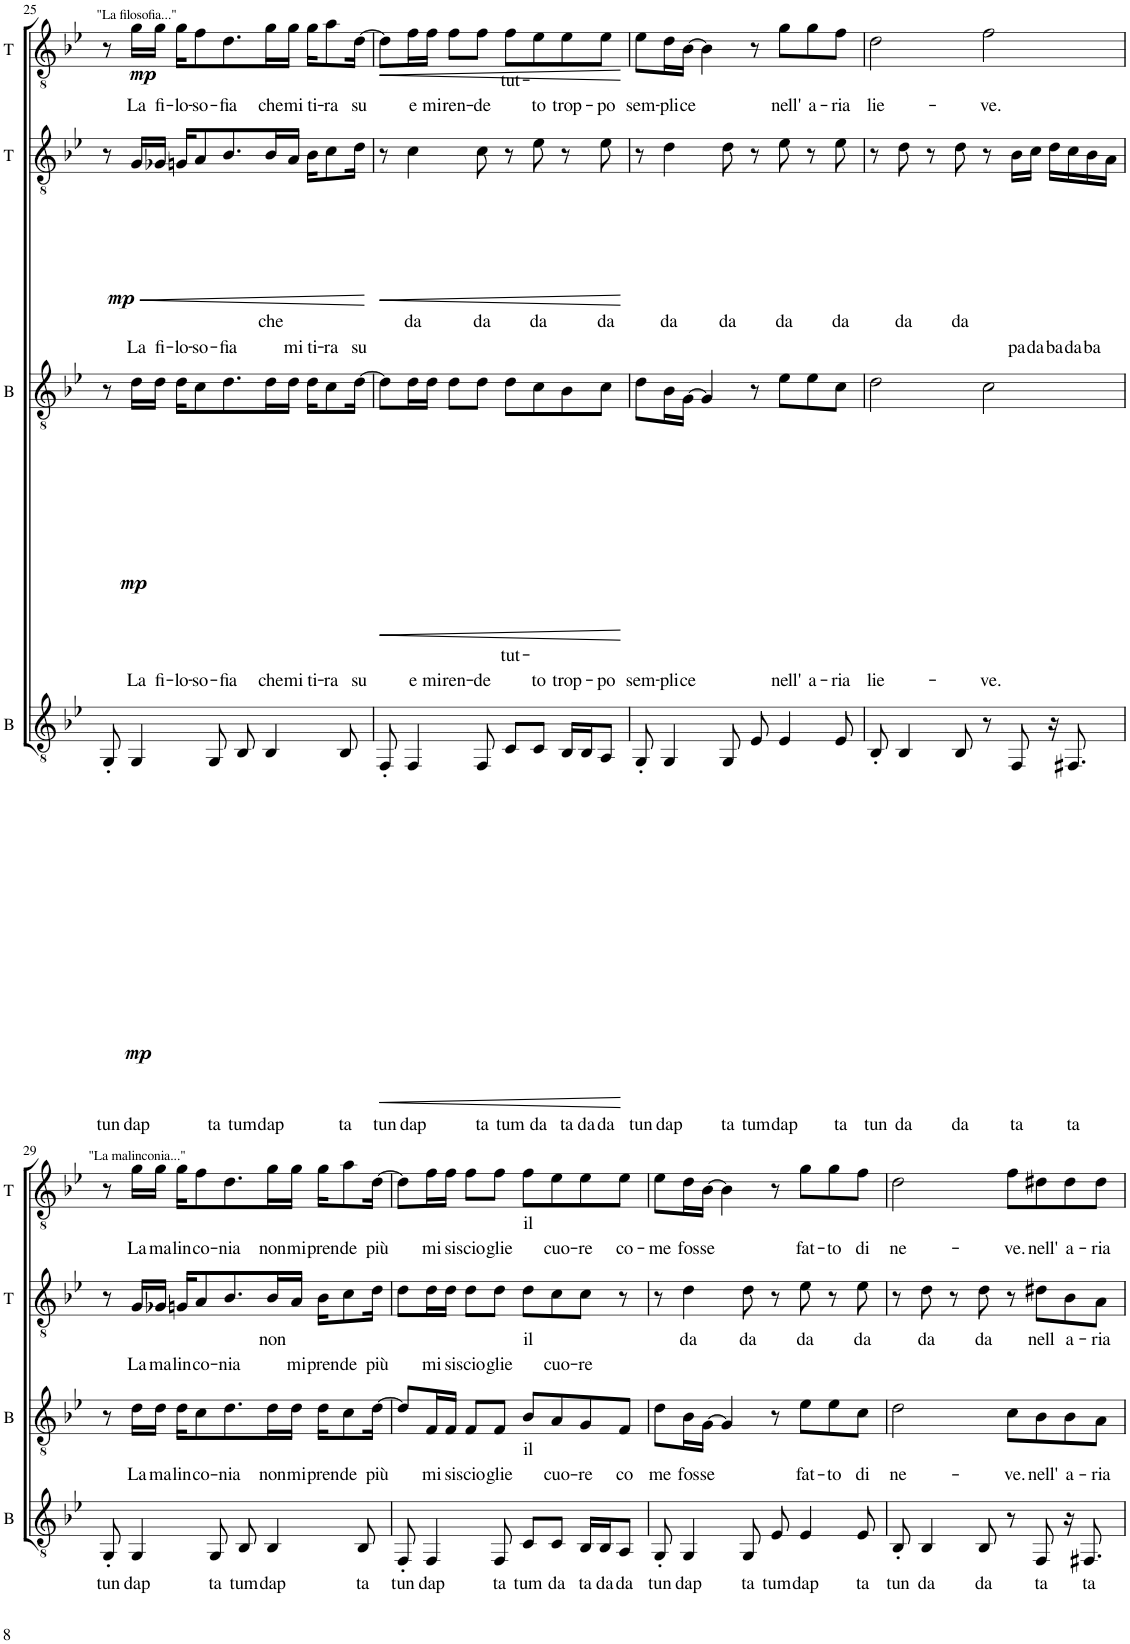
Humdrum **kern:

**kern	**text	**dynam	**kern	**text	**dynam	**kern	**text	**dynam	**kern	**text	**dynam
*part4	*part4	*part4	*part3	*part3	*part3	*part2	*part2	*part2	*part1	*part1	*part1
*staff4	*staff4	*staff4	*staff3	*staff3	*staff3	*staff2	*staff2	*staff2	*staff1	*staff1	*staff1
*I"B	*	*	*I"B	*	*	*I"T	*	*	*I"T	*	*
*I'B	*	*	*I'B	*	*	*I'T	*	*	*I'T	*	*
!!LO:PB:g=z
*clefGv2	*	*	*clefGv2	*	*	*clefGv2	*	*	*clefGv2	*	*
*k[b-e-]	*	*	*k[b-e-]	*	*	*k[b-e-]	*	*	*k[b-e-]	*	*
*M4/4	*	*	*M4/4	*	*	*M4/4	*	*	*M4/4	*	*
=25	=25	=25	=25	=25	=25	=25	=25	=25	=25	=25	=25
!	!LO:LY:b	!LO:DY:b	!	!	!LO:DY:b	!	!	!LO:HP:b	!	!	!
!	!	!	!	!	!	!	!	!LO:DY:n=1:b	!	!	!LO:DY:b
8GG'/	tun	mp	8r	.	mp	8r	.	< mp	8r	.	mp
!	!LO:LY:b	!	!	!LO:LY:b	!	!	!LO:LY:b	!	!	!LO:LY:b	!
4GG/	dap	.	16d\LL	La	.	16G/LL	La	.	16g\LL	La	.
!	!	!	!	!LO:LY:b	!	!	!LO:LY:b	!	!	!LO:LY:b	!
.	.	.	16d\JJ	fi-	.	16G-X/JJ	fi-	.	16g\JJ	fi-	.
!	!	!	!	!LO:LY:b	!	!	!LO:LY:b	!	!	!LO:LY:b	!
.	.	.	16d\KL	-lo-	.	16Gn/KL	-lo-	.	16g\KL	-lo-	.
!	!	!	!	!LO:LY:b	!	!	!LO:LY:b	!	!	!LO:LY:b	!
.	.	.	8c\	-so-	.	8A/	-so-	.	8f\	-so-	.
!	!LO:LY:b	!	!	!	!	!	!	!	!	!	!
8GG/	ta	.	.	.	.	.	.	.	.	.	.
!	!	!	!	!LO:LY:b	!	!	!LO:LY:b	!	!	!LO:LY:b	!
.	.	.	8.d\	-fia	.	8.B-/	-fia	.	8.d\	-fia	.
!	!LO:LY:b	!	!	!	!	!	!	!	!	!	!
8BB-/	tum	.	.	.	.	.	.	.	.	.	.
!	!LO:LY:b	!	!	!LO:LY:b	!	!	!LO:LY:b	!	!	!LO:LY:b	!
4BB-/	dap	.	16d\L	che	.	16B-/L	che	.	16g\L	che	.
!	!	!	!	!LO:LY:b	!	!	!LO:LY:b	!	!	!LO:LY:b	!
.	.	.	16d\JJ	mi	.	16A/JJ	mi	.	16g\JJ	mi	.
!	!	!	!	!LO:LY:b	!	!	!LO:LY:b	!	!	!LO:LY:b	!
.	.	.	16d\KL	ti-	.	16B-\KL	ti-	.	16g\KL	ti-	.
!	!	!	!	!LO:LY:b	!	!	!LO:LY:b	!	!	!LO:LY:b	!
.	.	.	8c\	-ra	.	8c\	-ra	.	8a\	-ra	.
!	!LO:LY:b	!	!	!	!	!	!	!	!	!	!
8BB-/	ta	.	.	.	.	.	.	.	.	.	.
!	!	!	!	!LO:LY:b	!	!	!LO:LY:b	!	!	!LO:LY:b	!
.	.	.	[16d\Jk	su	.	16d\Jk	su	.	[16d\Jk	su	.
.	.	.	.	.	.	.	.	[	.	.	.
=26	=26	=26	=26	=26	=26	=26	=26	=26	=26	=26	=26
!	!LO:LY:b	!LO:HP:b	!	!	!LO:HP:b	!	!	!LO:HP:b	!	!	!LO:HP:b
8FF'/	tun	<	8d\L]	.	<	8r	.	<	8d\L]	.	<
!	!LO:LY:b	!	!	!LO:LY:b	!	!	!LO:LY:b	!	!	!LO:LY:b	!
4FF/	dap	.	16d\L	e	.	4c\	da	.	16f\L	e	.
!	!	!	!	!LO:LY:b	!	!	!	!	!	!LO:LY:b	!
.	.	.	16d\JJ	mi	.	.	.	.	16f\JJ	mi	.
!	!	!	!	!LO:LY:b	!	!	!	!	!	!LO:LY:b	!
.	.	.	8d\L	ren-	.	.	.	.	8f\L	ren-	.
!	!LO:LY:b	!	!	!LO:LY:b	!	!	!LO:LY:b	!	!	!LO:LY:b	!
8FF/	ta	.	8d\J	-de	.	8c\	da	.	8f\J	-de	.
!	!LO:LY:b	!	!	!LO:LY:b	!	!	!	!	!	!LO:LY:b	!
8C/L	tum	.	8d\L	tut-	.	8r	.	.	8f\L	tut-	.
!	!LO:LY:b	!	!	!LO:LY:b	!	!	!LO:LY:b	!	!	!LO:LY:b	!
8C/J	da	.	8c\	-to	.	8e-\	da	.	8e-\	-to	.
!	!LO:LY:b	!	!	!LO:LY:b	!	!	!	!	!	!LO:LY:b	!
16BB-/LL	ta	.	8B-\	trop-	.	8r	.	.	8e-\	trop-	.
!	!LO:LY:b	!	!	!	!	!	!	!	!	!	!
16BB-/J	da	.	.	.	.	.	.	.	.	.	.
!	!LO:LY:b	!	!	!LO:LY:b	!	!	!LO:LY:b	!	!	!LO:LY:b	!
8AA/J	da	.	8c\J	-po	.	8e-\	da	.	8e-\J	-po	.
.	.	[	.	.	[	.	.	[	.	.	[
=27	=27	=27	=27	=27	=27	=27	=27	=27	=27	=27	=27
!	!LO:LY:b	!	!	!LO:LY:b	!	!	!	!	!	!LO:LY:b	!
8GG'/	tun	.	8d\L	sem-	.	8r	.	.	8e-\L	sem-	.
!	!LO:LY:b	!	!	!LO:LY:b	!	!	!LO:LY:b	!	!	!LO:LY:b	!
4GG/	dap	.	16B-\L	-pli-	.	4d\	da	.	16d\L	-pli-	.
!	!	!	!	!LO:LY:b	!	!	!	!	!	!LO:LY:b	!
.	.	.	[16G\JJ	-ce	.	.	.	.	[16B-\JJ	-ce	.
.	.	.	4G/]	.	.	.	.	.	4B-\]	.	.
!	!LO:LY:b	!	!	!	!	!	!LO:LY:b	!	!	!	!
8GG/	ta	.	.	.	.	8d\	da	.	.	.	.
!	!LO:LY:b	!	!	!	!	!	!	!	!	!	!
8E-/	tum	.	8r	.	.	8r	.	.	8r	.	.
!	!LO:LY:b	!	!	!LO:LY:b	!	!	!LO:LY:b	!	!	!LO:LY:b	!
4E-/	dap	.	8e-\L	nell'	.	8e-\	da	.	8g\L	nell'	.
!	!	!	!	!LO:LY:b	!	!	!	!	!	!LO:LY:b	!
.	.	.	8e-\	a-	.	8r	.	.	8g\	a-	.
!	!LO:LY:b	!	!	!LO:LY:b	!	!	!LO:LY:b	!	!	!LO:LY:b	!
8E-/	ta	.	8c\J	-ria	.	8e-\	da	.	8f\J	-ria	.
=28	=28	=28	=28	=28	=28	=28	=28	=28	=28	=28	=28
!	!LO:LY:b	!	!	!LO:LY:b	!	!	!	!	!	!LO:LY:b	!
8BB-'/	tun	.	2d\	lie-	.	8r	.	.	2d\	lie-	.
!	!LO:LY:b	!	!	!	!	!	!LO:LY:b	!	!	!	!
4BB-/	da	.	.	.	.	8d\	da	.	.	.	.
.	.	.	.	.	.	8r	.	.	.	.	.
!	!LO:LY:b	!	!	!	!	!	!LO:LY:b	!	!	!	!
8BB-/	da	.	.	.	.	8d\	da	.	.	.	.
!	!	!	!	!LO:LY:b	!	!	!	!	!	!LO:LY:b	!
8r	.	.	2c\	-ve.	.	8r	.	.	2f\	-ve.	.
!	!LO:LY:b	!	!	!	!	!	!LO:LY:b	!	!	!	!
8FF/	ta	.	.	.	.	16B-\LL	pa	.	.	.	.
!	!	!	!	!	!	!	!LO:LY:b	!	!	!	!
.	.	.	.	.	.	16c\JJ	da	.	.	.	.
!	!	!	!	!	!	!	!LO:LY:b	!	!	!	!
16r	.	.	.	.	.	16d\LL	ba	.	.	.	.
!	!LO:LY:b	!	!	!	!	!	!LO:LY:b	!	!	!	!
8.FF#X/	ta	.	.	.	.	16c\	da	.	.	.	.
!	!	!	!	!	!	!	!LO:LY:b	!	!	!	!
.	.	.	.	.	.	16B-\	ba	.	.	.	.
.	.	.	.	.	.	16A\JJ	.	.	.	.	.
!!LO:LB:g=z
=29	=29	=29	=29	=29	=29	=29	=29	=29	=29	=29	=29
!	!LO:LY:b	!	!	!	!	!	!	!	!	!	!
8GG'/	tun	.	8r	.	.	8r	.	.	8r	.	.
!	!LO:LY:b	!	!	!LO:LY:b	!	!	!LO:LY:b	!	!	!LO:LY:b	!
4GG/	dap	.	16d\LL	La	.	16G/LL	La	.	16g\LL	La	.
!	!	!	!	!LO:LY:b	!	!	!LO:LY:b	!	!	!LO:LY:b	!
.	.	.	16d\JJ	ma-	.	16G-X/JJ	ma	.	16g\JJ	ma-	.
!	!	!	!	!LO:LY:b	!	!	!LO:LY:b	!	!	!LO:LY:b	!
.	.	.	16d\KL	-lin-	.	16Gn/KL	lin-	.	16g\KL	-lin-	.
!	!	!	!	!LO:LY:b	!	!	!LO:LY:b	!	!	!LO:LY:b	!
.	.	.	8c\	-co-	.	8A/	-co-	.	8f\	-co-	.
!	!LO:LY:b	!	!	!	!	!	!	!	!	!	!
8GG/	ta	.	.	.	.	.	.	.	.	.	.
!	!	!	!	!LO:LY:b	!	!	!LO:LY:b	!	!	!LO:LY:b	!
.	.	.	8.d\	-nia	.	8.B-/	-nia	.	8.d\	-nia	.
!	!LO:LY:b	!	!	!	!	!	!	!	!	!	!
8BB-/	tum	.	.	.	.	.	.	.	.	.	.
!	!LO:LY:b	!	!	!LO:LY:b	!	!	!LO:LY:b	!	!	!LO:LY:b	!
4BB-/	dap	.	16d\L	non	.	16B-/L	non	.	16g\L	non	.
!	!	!	!	!LO:LY:b	!	!	!LO:LY:b	!	!	!LO:LY:b	!
.	.	.	16d\JJ	mi	.	16A/JJ	mi	.	16g\JJ	mi	.
!	!	!	!	!LO:LY:b	!	!	!LO:LY:b	!	!	!LO:LY:b	!
.	.	.	16d\KL	pren-	.	16B-\KL	pren-	.	16g\KL	pren-	.
!	!	!	!	!LO:LY:b	!	!	!LO:LY:b	!	!	!LO:LY:b	!
.	.	.	8c\	-de	.	8c\	-de	.	8a\	-de	.
!	!LO:LY:b	!	!	!	!	!	!	!	!	!	!
8BB-/	ta	.	.	.	.	.	.	.	.	.	.
!	!	!	!	!LO:LY:b	!	!	!LO:LY:b	!	!	!LO:LY:b	!
.	.	.	[16d\Jk	più	.	16d\Jk	più	.	[16d\Jk	più	.
=30	=30	=30	=30	=30	=30	=30	=30	=30	=30	=30	=30
!	!LO:LY:b	!	!	!	!	!	!	!	!	!	!
8FF'/	tun	.	8d/L]	.	.	8d\L	.	.	8d\L]	.	.
!	!LO:LY:b	!	!	!LO:LY:b	!	!	!LO:LY:b	!	!	!LO:LY:b	!
4FF/	dap	.	16F/L	mi	.	16d\L	mi	.	16f\L	mi	.
!	!	!	!	!LO:LY:b	!	!	!LO:LY:b	!	!	!LO:LY:b	!
.	.	.	16F/JJ	si	.	16d\JJ	si	.	16f\JJ	si	.
!	!	!	!	!LO:LY:b	!	!	!LO:LY:b	!	!	!LO:LY:b	!
.	.	.	8F/L	scio-	.	8d\L	scio-	.	8f\L	scio-	.
!	!LO:LY:b	!	!	!LO:LY:b	!	!	!LO:LY:b	!	!	!LO:LY:b	!
8FF/	ta	.	8F/J	-glie	.	8d\J	-glie	.	8f\J	-glie	.
!	!LO:LY:b	!	!	!LO:LY:b	!	!	!LO:LY:b	!	!	!LO:LY:b	!
8C/L	tum	.	8B-/L	il	.	8d\L	il	.	8f\L	il	.
!	!LO:LY:b	!	!	!LO:LY:b	!	!	!LO:LY:b	!	!	!LO:LY:b	!
8C/J	da	.	8A/	cuo-	.	8c\	cuo-	.	8e-\	cuo-	.
!	!LO:LY:b	!	!	!LO:LY:b	!	!	!LO:LY:b	!	!	!LO:LY:b	!
16BB-/LL	ta	.	8G/	-re	.	8c\J	-re	.	8e-\	-re	.
!	!LO:LY:b	!	!	!	!	!	!	!	!	!	!
16BB-/J	da	.	.	.	.	.	.	.	.	.	.
!	!LO:LY:b	!	!	!LO:LY:b	!	!	!	!	!	!LO:LY:b	!
8AA/J	da	.	8F/J	co	.	8r	.	.	8e-\J	co-	.
=31	=31	=31	=31	=31	=31	=31	=31	=31	=31	=31	=31
!	!LO:LY:b	!	!	!LO:LY:b	!	!	!	!	!	!LO:LY:b	!
8GG'/	tun	.	8d\L	me	.	8r	.	.	8e-\L	-me	.
!	!LO:LY:b	!	!	!LO:LY:b	!	!	!LO:LY:b	!	!	!LO:LY:b	!
4GG/	dap	.	16B-\L	fos-	.	4d\	da	.	16d\L	fos-	.
!	!	!	!	!LO:LY:b	!	!	!	!	!	!LO:LY:b	!
.	.	.	[16G\JJ	-se	.	.	.	.	[16B-\JJ	-se	.
.	.	.	4G/]	.	.	.	.	.	4B-\]	.	.
!	!LO:LY:b	!	!	!	!	!	!LO:LY:b	!	!	!	!
8GG/	ta	.	.	.	.	8d\	da	.	.	.	.
!	!LO:LY:b	!	!	!	!	!	!	!	!	!	!
8E-/	tum	.	8r	.	.	8r	.	.	8r	.	.
!	!LO:LY:b	!	!	!LO:LY:b	!	!	!LO:LY:b	!	!	!LO:LY:b	!
4E-/	dap	.	8e-\L	fat-	.	8e-\	da	.	8g\L	fat-	.
!	!	!	!	!LO:LY:b	!	!	!	!	!	!LO:LY:b	!
.	.	.	8e-\	-to	.	8r	.	.	8g\	-to	.
!	!LO:LY:b	!	!	!LO:LY:b	!	!	!LO:LY:b	!	!	!LO:LY:b	!
8E-/	ta	.	8c\J	di	.	8e-\	da	.	8f\J	di	.
=32	=32	=32	=32	=32	=32	=32	=32	=32	=32	=32	=32
!	!LO:LY:b	!	!	!LO:LY:b	!	!	!	!	!	!LO:LY:b	!
8BB-'/	tun	.	2d\	ne-	.	8r	.	.	2d\	ne-	.
!	!LO:LY:b	!	!	!	!	!	!LO:LY:b	!	!	!	!
4BB-/	da	.	.	.	.	8d\	da	.	.	.	.
.	.	.	.	.	.	8r	.	.	.	.	.
!	!LO:LY:b	!	!	!	!	!	!LO:LY:b	!	!	!	!
8BB-/	da	.	.	.	.	8d\	da	.	.	.	.
!	!	!	!	!LO:LY:b	!	!	!	!	!	!LO:LY:b	!
8r	.	.	8c\L	-ve.	.	8r	.	.	8f\L	-ve.	.
!	!LO:LY:b	!	!	!LO:LY:b	!	!	!LO:LY:b	!	!	!LO:LY:b	!
8FF/	ta	.	8B-\	nell'	.	8d#X\L	nell	.	8d#X\	nell'	.
!	!	!	!	!LO:LY:b	!	!	!LO:LY:b	!	!	!LO:LY:b	!
16r	.	.	8B-\	a-	.	8B-\	a-	.	8d#\	a-	.
!	!LO:LY:b	!	!	!	!	!	!	!	!	!	!
8.FF#X/	ta	.	.	.	.	.	.	.	.	.	.
!	!	!	!	!LO:LY:b	!	!	!LO:LY:b	!	!	!LO:LY:b	!
.	.	.	8A\J	-ria	.	8A\J	-ria	.	8d#\J	-ria	.
=	=	=	=	=	=	=	=	=	=	=	=
*-	*-	*-	*-	*-	*-	*-	*-	*-	*-	*-	*-
